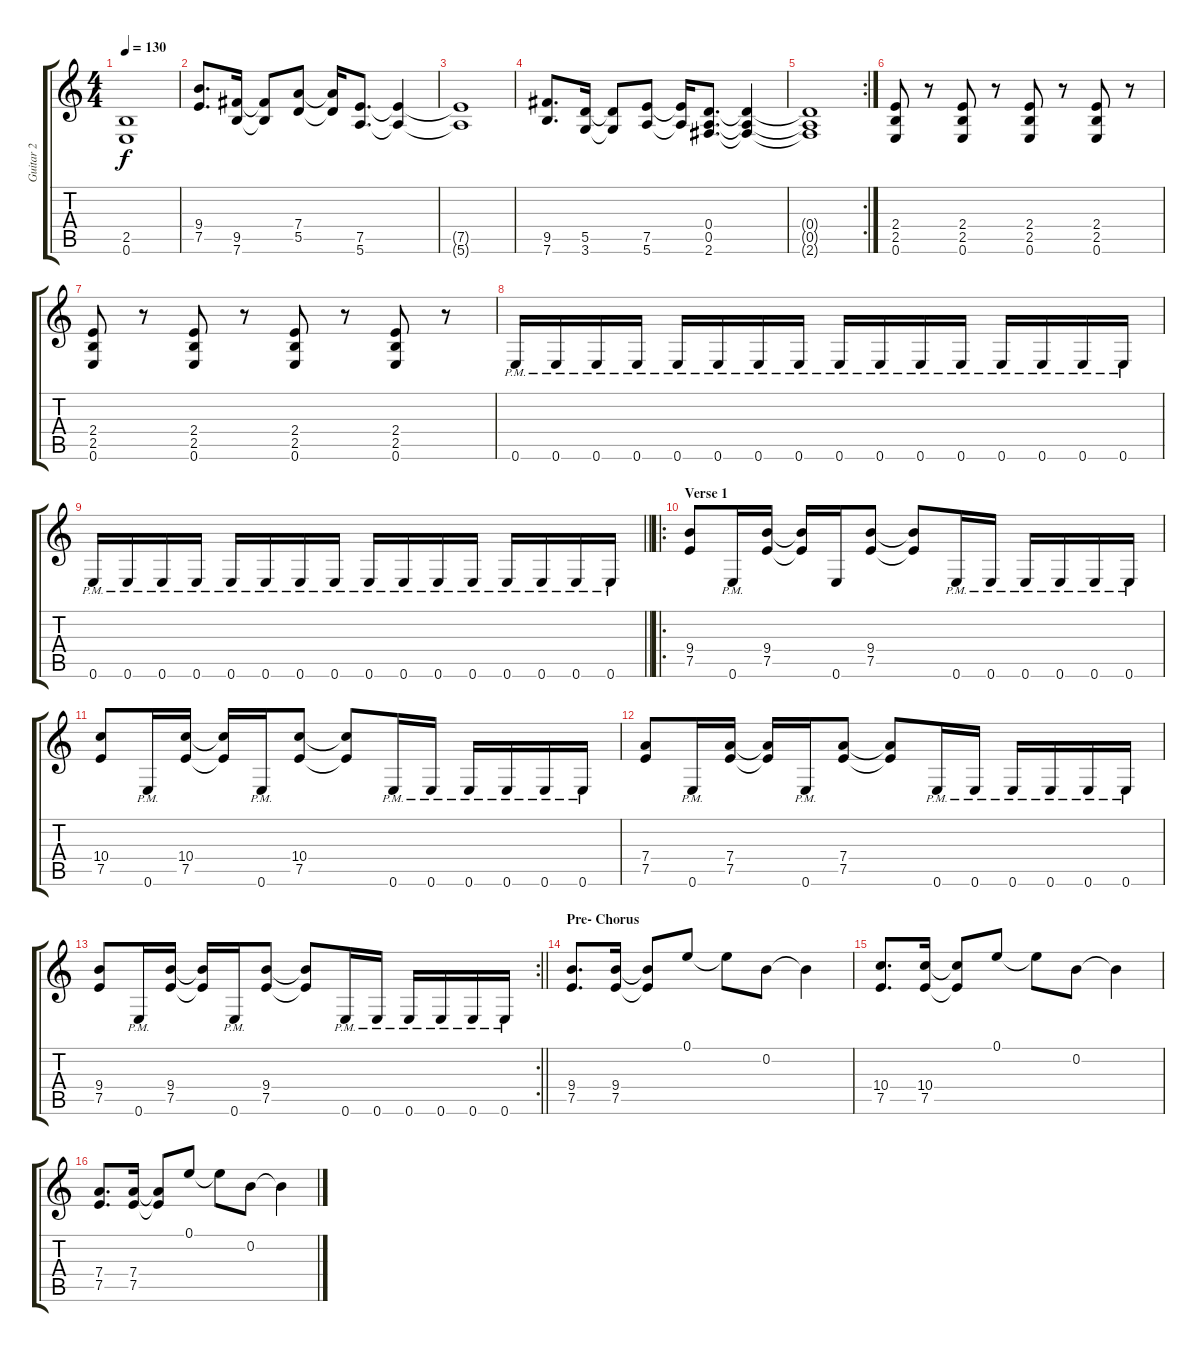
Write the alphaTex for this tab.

\track ("Guitar 2" "Guitar 2") {instrument distortionguitar}
\staff {score tabs}
\tuning (E4 B3 G3 D3 A2 E2) {hide}
\ts (4 4)
\tempo 130
\clef g2
\ks c
(2.5{t} 0.6{t}).1{dy f} |
(9.4 7.5).8{d} (9.5 7.6).16 (9.5{t} 7.6{t}).8 (7.4 5.5).8 (7.4{t} 5.5{t}).16 (7.5 5.6).8{d} (7.5{t} 5.6{t}).4 |
(7.5{t} 5.6{t}).1 |
(9.5 7.6).8{d} (5.5 3.6).16 (5.5{t} 3.6{t}).8 (7.5 5.6).8 (7.5{t} 5.6{t}).16 (0.4 0.5 2.6).8{d} (0.4{t} 0.5{t} 2.6{t}).4 |
\rc 2
(0.4{t} 0.5{t} 2.6{t}).1 |
(2.4 2.5 0.6).8 r.8 (2.4 2.5 0.6).8 r.8 (2.4 2.5 0.6).8 r.8 (2.4 2.5 0.6).8 r.8 |
(2.4 2.5 0.6).8 r.8 (2.4 2.5 0.6).8 r.8 (2.4 2.5 0.6).8 r.8 (2.4 2.5 0.6).8 r.8 |
0.6{pm}.16 0.6{pm}.16 0.6{pm}.16 0.6{pm}.16 0.6{pm}.16 0.6{pm}.16 0.6{pm}.16 0.6{pm}.16 0.6{pm}.16 0.6{pm}.16 0.6{pm}.16 0.6{pm}.16 0.6{pm}.16 0.6{pm}.16 0.6{pm}.16 0.6{pm}.16 |
\barLineRight lightlight
0.6{pm}.16 0.6{pm}.16 0.6{pm}.16 0.6{pm}.16 0.6{pm}.16 0.6{pm}.16 0.6{pm}.16 0.6{pm}.16 0.6{pm}.16 0.6{pm}.16 0.6{pm}.16 0.6{pm}.16 0.6{pm}.16 0.6{pm}.16 0.6{pm}.16 0.6{pm}.16 |
\ro
\section ("" "Verse 1")
(9.4 7.5).8 0.6{pm}.16 (9.4 7.5).16 (9.4{t} 7.5{t}).16 0.6.16 (9.4 7.5).8 (9.4{t} 7.5{t}).8 0.6{pm}.16 0.6{pm}.16 0.6{pm}.16 0.6{pm}.16 0.6{pm}.16 0.6{pm}.16 |
(10.4 7.5).8 0.6{pm}.16 (10.4 7.5).16 (10.4{t} 7.5{t}).16 0.6{pm}.16 (10.4 7.5).8 (10.4{t} 7.5{t}).8 0.6{pm}.16 0.6{pm}.16 0.6{pm}.16 0.6{pm}.16 0.6{pm}.16 0.6{pm}.16 |
(7.4 7.5).8 0.6{pm}.16 (7.4 7.5).16 (7.4{t} 7.5{t}).16 0.6{pm}.16 (7.4 7.5).8 (7.4{t} 7.5{t}).8 0.6{pm}.16 0.6{pm}.16 0.6{pm}.16 0.6{pm}.16 0.6{pm}.16 0.6{pm}.16 |
\rc 2
\barLineRight lightlight
(9.4 7.5).8 0.6{pm}.16 (9.4 7.5).16 (9.4{t} 7.5{t}).16 0.6{pm}.16 (9.4 7.5).8 (9.4{t} 7.5{t}).8 0.6{pm}.16 0.6{pm}.16 0.6{pm}.16 0.6{pm}.16 0.6{pm}.16 0.6{pm}.16 |
\section ("" "Pre- Chorus")
(9.4 7.5).8{d} (9.4 7.5).16 (9.4{t} 7.5{t}).8 0.1.8 0.1{t}.8 0.2.8 0.2{t}.4 |
(10.4 7.5).8{d} (10.4 7.5).16 (10.4{t} 7.5{t}).8 0.1.8 0.1{t}.8 0.2.8 0.2{t}.4 |
(7.4 7.5).8{d} (7.4 7.5).16 (7.4{t} 7.5{t}).8 0.1.8 0.1{t}.8 0.2.8 0.2{t}.4
